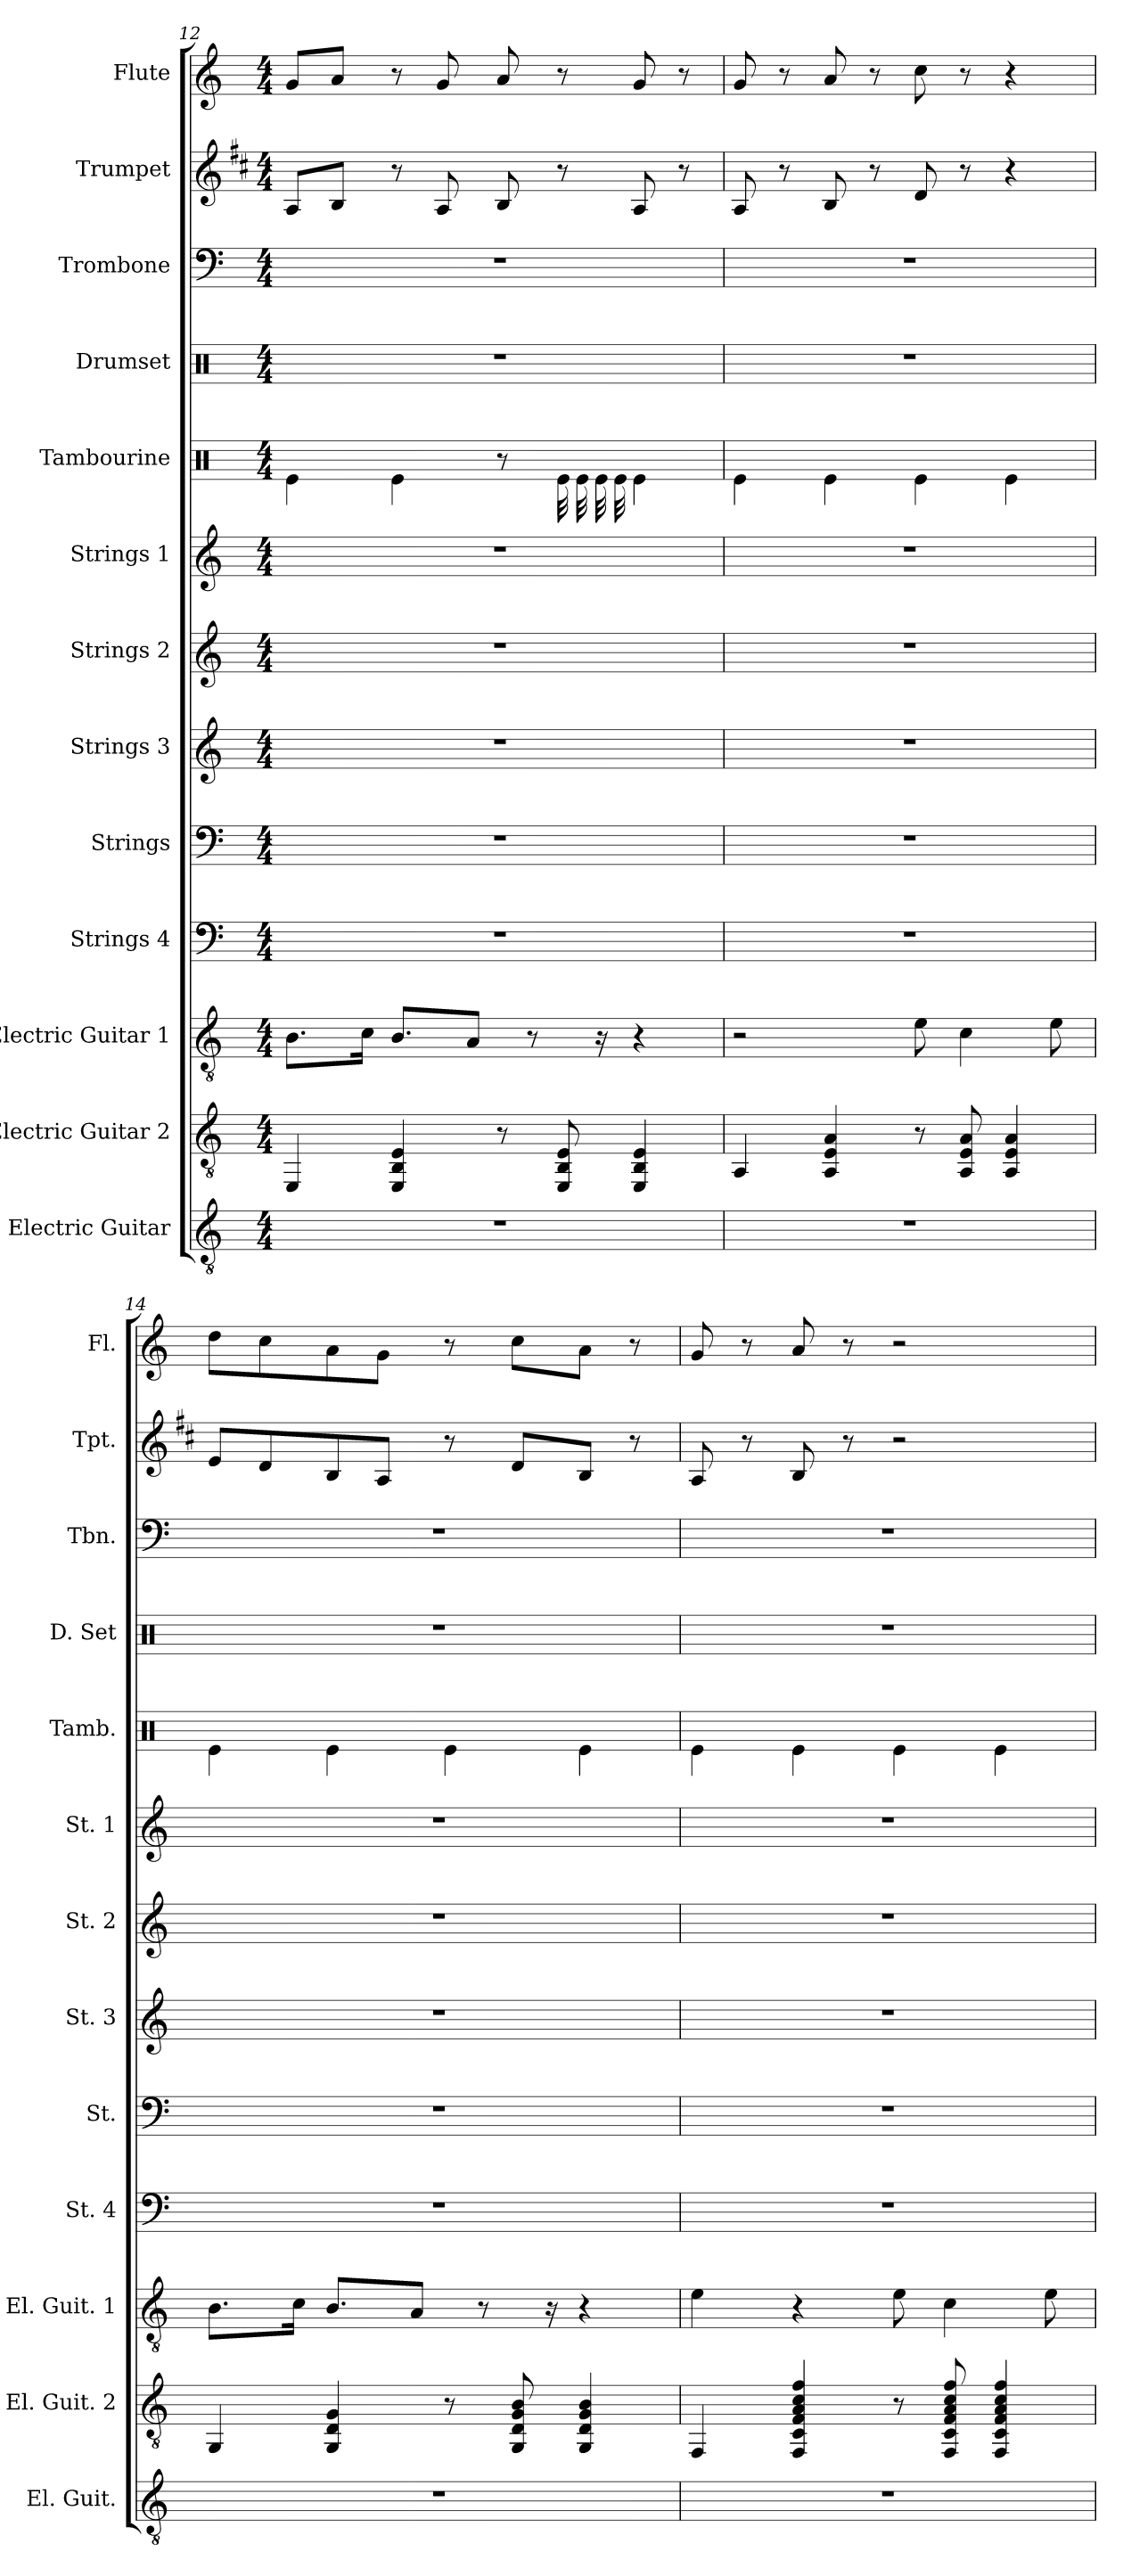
**kern	**kern	**kern	**kern	**kern	**kern	**kern	**kern	**kern	**kern	**kern	**kern	**kern
*part13	*part12	*part11	*part10	*part9	*part8	*part7	*part6	*part5	*part4	*part3	*part2	*part1
*staff13	*staff12	*staff11	*staff10	*staff9	*staff8	*staff7	*staff6	*staff5	*staff4	*staff3	*staff2	*staff1
*I"Electric Guitar	*I"Electric Guitar 2	*I"Electric Guitar 1	*I"Strings 4	*I"Strings	*I"Strings 3	*I"Strings 2	*I"Strings 1	*I"Tambourine	*I"Drumset	*I"Trombone	*I"Trumpet	*I"Flute
*I'El. Guit.	*I'El. Guit. 2	*I'El. Guit. 1	*I'St. 4	*I'St.	*I'St. 3	*I'St. 2	*I'St. 1	*I'Tamb.	*I'D. Set	*I'Tbn.	*I'Tpt.	*I'Fl.
*clefGv2	*clefGv2	*clefGv2	*clefF4	*clefF4	*clefG2	*clefG2	*clefG2	*clefX	*clefX	*clefF4	*clefG2	*clefG2
*	*	*	*	*	*	*	*	*	*	*	*ITrd1c2	*
*k[]	*k[]	*k[]	*k[]	*k[]	*k[]	*k[]	*k[]	*k[]	*k[]	*k[]	*k[]	*k[]
*M4/4	*M4/4	*M4/4	*M4/4	*M4/4	*M4/4	*M4/4	*M4/4	*M4/4	*M4/4	*M4/4	*M4/4	*M4/4
=12	=12	=12	=12	=12	=12	=12	=12	=12	=12	=12	=12	=12
1r	4EE/	8.B\L	1r	1r	1r	1r	1r	4Re\	1r	1r	8G/L	8g/L
.	.	.	.	.	.	.	.	.	.	.	8A/J	8a/J
.	.	16c\Jk	.	.	.	.	.	.	.	.	.	.
.	4EE/ 4BB/ 4E/	8.B/L	.	.	.	.	.	4Re\	.	.	8r	8r
.	.	.	.	.	.	.	.	.	.	.	8G/	8g/
.	.	8A/J	.	.	.	.	.	.	.	.	.	.
.	8r	.	.	.	.	.	.	8r	.	.	8A/	8a/
.	.	8r	.	.	.	.	.	.	.	.	.	.
*	*	*	*	*	*	*	*	*tremolo	*	*	*	*
.	8EE/ 8BB/ 8E/	.	.	.	.	.	.	32Re\	.	.	8r	8r
.	.	.	.	.	.	.	.	32Re\	.	.	.	.
.	.	16r	.	.	.	.	.	32Re\	.	.	.	.
.	.	.	.	.	.	.	.	32Re\	.	.	.	.
*	*	*	*	*	*	*	*	*Xtremolo	*	*	*	*
.	4EE/ 4BB/ 4E/	4r	.	.	.	.	.	4Re\	.	.	8G/	8g/
.	.	.	.	.	.	.	.	.	.	.	8r	8r
!!LO:PB:g=z
=13	=13	=13	=13	=13	=13	=13	=13	=13	=13	=13	=13	=13
1r	4AA/	2r	1r	1r	1r	1r	1r	4Re\	1r	1r	8G/	8g/
.	.	.	.	.	.	.	.	.	.	.	8r	8r
.	4AA/ 4E/ 4A/	.	.	.	.	.	.	4Re\	.	.	8A/	8a/
.	.	.	.	.	.	.	.	.	.	.	8r	8r
.	8r	8e\	.	.	.	.	.	4Re\	.	.	8c/	8cc\
.	8AA/ 8E/ 8A/	4c\	.	.	.	.	.	.	.	.	8r	8r
.	4AA/ 4E/ 4A/	.	.	.	.	.	.	4Re\	.	.	4r	4r
.	.	8e\	.	.	.	.	.	.	.	.	.	.
=14	=14	=14	=14	=14	=14	=14	=14	=14	=14	=14	=14	=14
1r	4GG/	8.B\L	1r	1r	1r	1r	1r	4Re\	1r	1r	8d/L	8dd\L
.	.	.	.	.	.	.	.	.	.	.	8c/	8cc\
.	.	16c\Jk	.	.	.	.	.	.	.	.	.	.
.	4GG/ 4D/ 4G/	8.B/L	.	.	.	.	.	4Re\	.	.	8A/	8a\
.	.	.	.	.	.	.	.	.	.	.	8G/J	8g\J
.	.	8A/J	.	.	.	.	.	.	.	.	.	.
.	8r	.	.	.	.	.	.	4Re\	.	.	8r	8r
.	.	8r	.	.	.	.	.	.	.	.	.	.
.	8GG/ 8D/ 8G/ 8B/	.	.	.	.	.	.	.	.	.	8c/L	8cc\L
.	.	16r	.	.	.	.	.	.	.	.	.	.
.	4GG/ 4D/ 4G/ 4B/	4r	.	.	.	.	.	4Re\	.	.	8A/J	8a\J
.	.	.	.	.	.	.	.	.	.	.	8r	8r
=15	=15	=15	=15	=15	=15	=15	=15	=15	=15	=15	=15	=15
1r	4FF/	4e\	1r	1r	1r	1r	1r	4Re\	1r	1r	8G/	8g/
.	.	.	.	.	.	.	.	.	.	.	8r	8r
.	4FF/ 4C/ 4F/ 4A/ 4c/ 4f/	4r	.	.	.	.	.	4Re\	.	.	8A/	8a/
.	.	.	.	.	.	.	.	.	.	.	8r	8r
.	8r	8e\	.	.	.	.	.	4Re\	.	.	2r	2r
.	8FF/ 8C/ 8F/ 8A/ 8c/ 8f/	4c\	.	.	.	.	.	.	.	.	.	.
.	4FF/ 4C/ 4F/ 4A/ 4c/ 4f/	.	.	.	.	.	.	4Re\	.	.	.	.
.	.	8e\	.	.	.	.	.	.	.	.	.	.
=	=	=	=	=	=	=	=	=	=	=	=	=
*-	*-	*-	*-	*-	*-	*-	*-	*-	*-	*-	*-	*-
